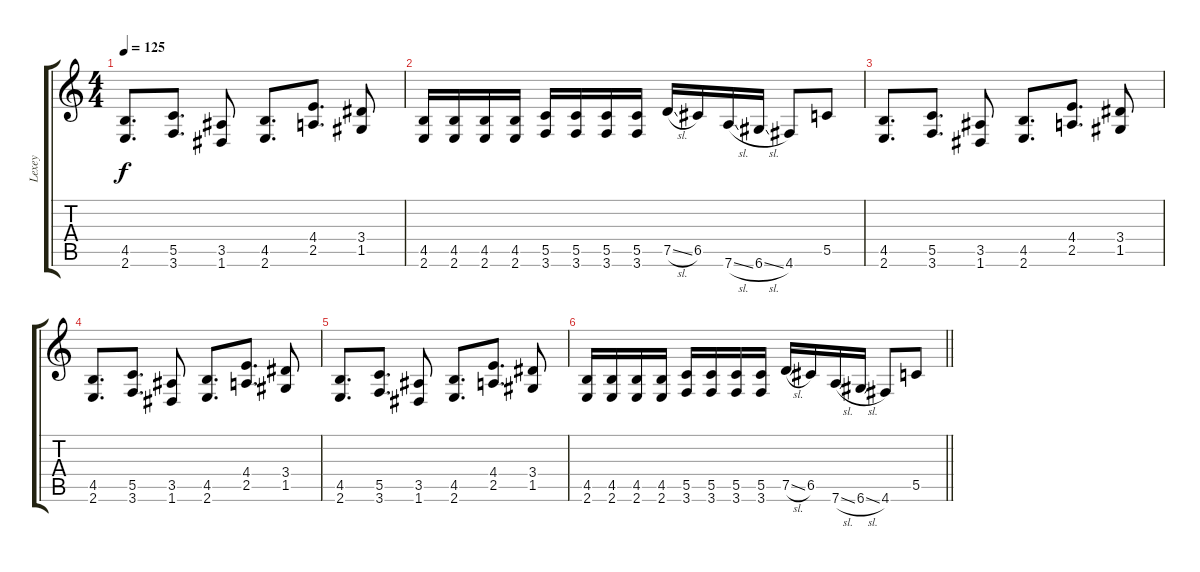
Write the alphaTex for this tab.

\track ("Lexey" "Lexey") {instrument distortionguitar}
\staff {score tabs}
\tuning (D4 A3 F3 C3 G2 D2) {hide}
\ts (4 4)
\tempo 125
\clef g2
\ks c
(4.5 2.6).8{d dy f} (5.5 3.6).8{d} (3.5 1.6).8 (4.5 2.6).8{d} (4.4 2.5).8{d} (3.4 1.5).8 |
(4.5 2.6).16 (4.5 2.6).16 (4.5 2.6).16 (4.5 2.6).16 (5.5 3.6).16 (5.5 3.6).16 (5.5 3.6).16 (5.5 3.6).16 7.5{sl}.16 6.5.16 7.6{sl}.16 6.6{sl}.16 4.6.8 5.5.8 |
(4.5 2.6).8{d} (5.5 3.6).8{d} (3.5 1.6).8 (4.5 2.6).8{d} (4.4 2.5).8{d} (3.4 1.5).8 |
(4.5 2.6).8{d} (5.5 3.6).8{d} (3.5 1.6).8 (4.5 2.6).8{d} (4.4 2.5).8{d} (3.4 1.5).8 |
(4.5 2.6).8{d} (5.5 3.6).8{d} (3.5 1.6).8 (4.5 2.6).8{d} (4.4 2.5).8{d} (3.4 1.5).8 |
\barLineRight lightlight
(4.5 2.6).16 (4.5 2.6).16 (4.5 2.6).16 (4.5 2.6).16 (5.5 3.6).16 (5.5 3.6).16 (5.5 3.6).16 (5.5 3.6).16 7.5{sl}.16 6.5.16 7.6{sl}.16 6.6{sl}.16 4.6.8 5.5.8
